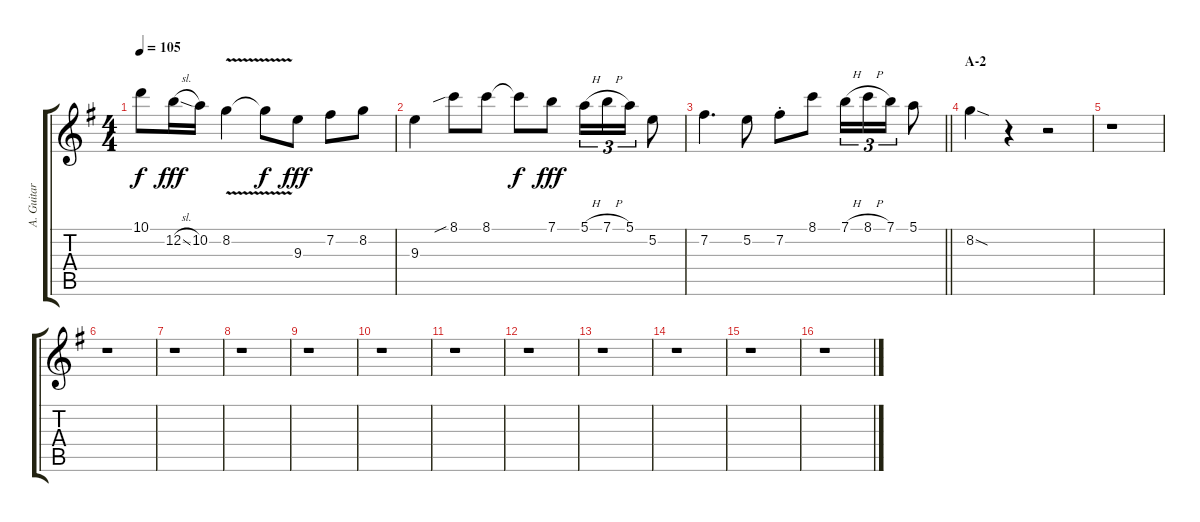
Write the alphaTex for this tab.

\track ("A. Guitar I" "A. Guitar ") {instrument acousticguitarsteel}
\staff {score tabs}
\tuning (E4 B3 G3 D3 A2 E2) {hide}
\ts (4 4)
\tempo 105
\clef g2
\ks g
10.1{t}.8{dy f} 12.2{sl}.16{dy fff} 10.2.16 8.2{v}.4 8.2{t}.8{dy f} 9.3.8{dy fff} 7.2.8 8.2.8 |
9.3.4 8.1{sib}.8 8.1.8 8.1{t}.8{dy f} 7.1.8{dy fff} 5.1{h}.16{tu (3 2)} 7.1{h}.16{tu (3 2)} 5.1.16{tu (3 2)} 5.2.8 |
\barLineRight lightlight
7.2.4{d} 5.2.8 7.2{st}.8 8.1.8 7.1{h}.16{tu (3 2)} 8.1{h}.16{tu (3 2)} 7.1.16{tu (3 2)} 5.1.8 |
\section ("" "A-2")
8.2{sod}.4 r.4 r.2 |
r.1 |
r.1 |
r.1 |
r.1 |
r.1 |
r.1 |
r.1 |
r.1 |
r.1 |
r.1 |
r.1 |
r.1
